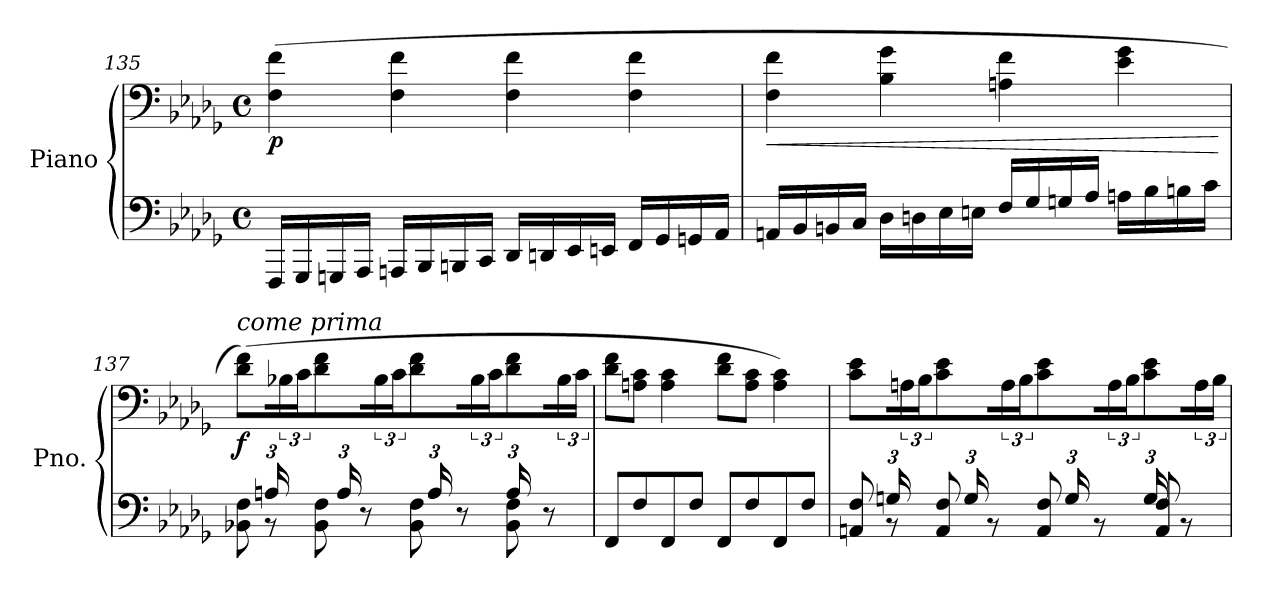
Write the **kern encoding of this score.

**kern	**kern	**dynam
*part1	*part1	*part1
*staff2	*staff1	*staff1/2
*I"Piano	*	*
*I'Pno.	*	*
!!LO:LB:g=z
*clefF4	*clefF4	*
*k[b-e-a-d-g-]	*k[b-e-a-d-g-]	*
*M4/4	*M4/4	*
*met(c)	*met(c)	*
=135	=135	=135
!	!	!LO:DY:b
16FFF/LL	(>4F\ 4f\	p
16GGG-/	.	.
16GGGn/	.	.
16AAA-/JJ	.	.
16AAAn/LL	4F\ 4f\	.
16BBB-/	.	.
16BBBn/	.	.
16CC/JJ	.	.
16DD-/LL	4F\ 4f\	.
16DDn/	.	.
16EE-/	.	.
16EEn/JJ	.	.
16FF/LL	4F\ 4f\	.
16GG-/	.	.
16GGn/	.	.
16AA-/JJ	.	.
=136	=136	=136
!	!	!LO:HP:b
16AAn/LL	4F\ 4f\	<
16BB-/	.	.
16BBn/	.	.
16C/JJ	.	.
16D-\LL	4B-\ 4g-\	.
16Dn\	.	.
16E-\	.	.
16En\JJ	.	.
16F/LL	4An\ 4f\	.
16G-/	.	.
16Gn/	.	.
16A-/JJ	.	.
16An\LL	4e-\ 4g-\	.
16B-\	.	.
16Bn\	.	.
16c\JJ	.	.
.	.	[
!!LO:LB:g=z
=137	=137	=137
*^	*	*
!	!	!LO:TX:a:i:t=come prima	!
!	!	!	!LO:DY:b
8ryy	8BB-X\ 8F\	(>8d-\ 8f\L)	f
*Xbrackettup	*	*	*
24An/L	8r	24ryy	.
24%5ryy	.	24B-X\	.
.	.	24c\JJ	.
.	8BB-\ 8F\	8d-\ 8f\L	.
24A/L	8r	24ryy	.
24%5ryy	.	24B-\	.
.	.	24c\JJ	.
.	8BB-\ 8F\	8d-\ 8f\L	.
24A/L	8r	24ryy	.
24%5ryy	.	24B-\	.
.	.	24c\JJ	.
.	8BB-\ 8F\	8d-\ 8f\L	.
24A/L	8r	24ryy	.
12ryy	.	24B-\	.
.	.	24c\JJ	.
*v	*v	*	*
=138	=138	=138
8FF/L	8d-\ 8f\L	.
8F/	8An\ 8c\J	.
8FF/	4A\ 4c\	.
8F/J	.	.
8FF/L	8d-\ 8f\L	.
8F/	8A\ 8c\J	.
8FF/	4A\ 4c\)	.
8F/J	.	.
=139	=139	=139
*^	*	*
8ryy	8AAn/ 8F/	8c\ 8e-\L	.
24Gn/L	8rBB	24ryy	.
24%5ryy	.	24An\	.
.	.	24B-\JJ	.
.	8AA/ 8F/	8c\ 8e-\L	.
24G/L	8rBB	24ryy	.
24%5ryy	.	24A\	.
.	.	24B-\JJ	.
.	8AA/ 8F/	8c\ 8e-\L	.
24G/L	8rBB	24ryy	.
24%5ryy	.	24A\	.
.	.	24B-\JJ	.
.	8AA/ 8F/	8c\ 8e-\L	.
24G/L	8rBB	24ryy	.
12ryy	.	24A\	.
.	.	24B-\JJ	.
*v	*v	*	*
=	=	=
*-	*-	*-
